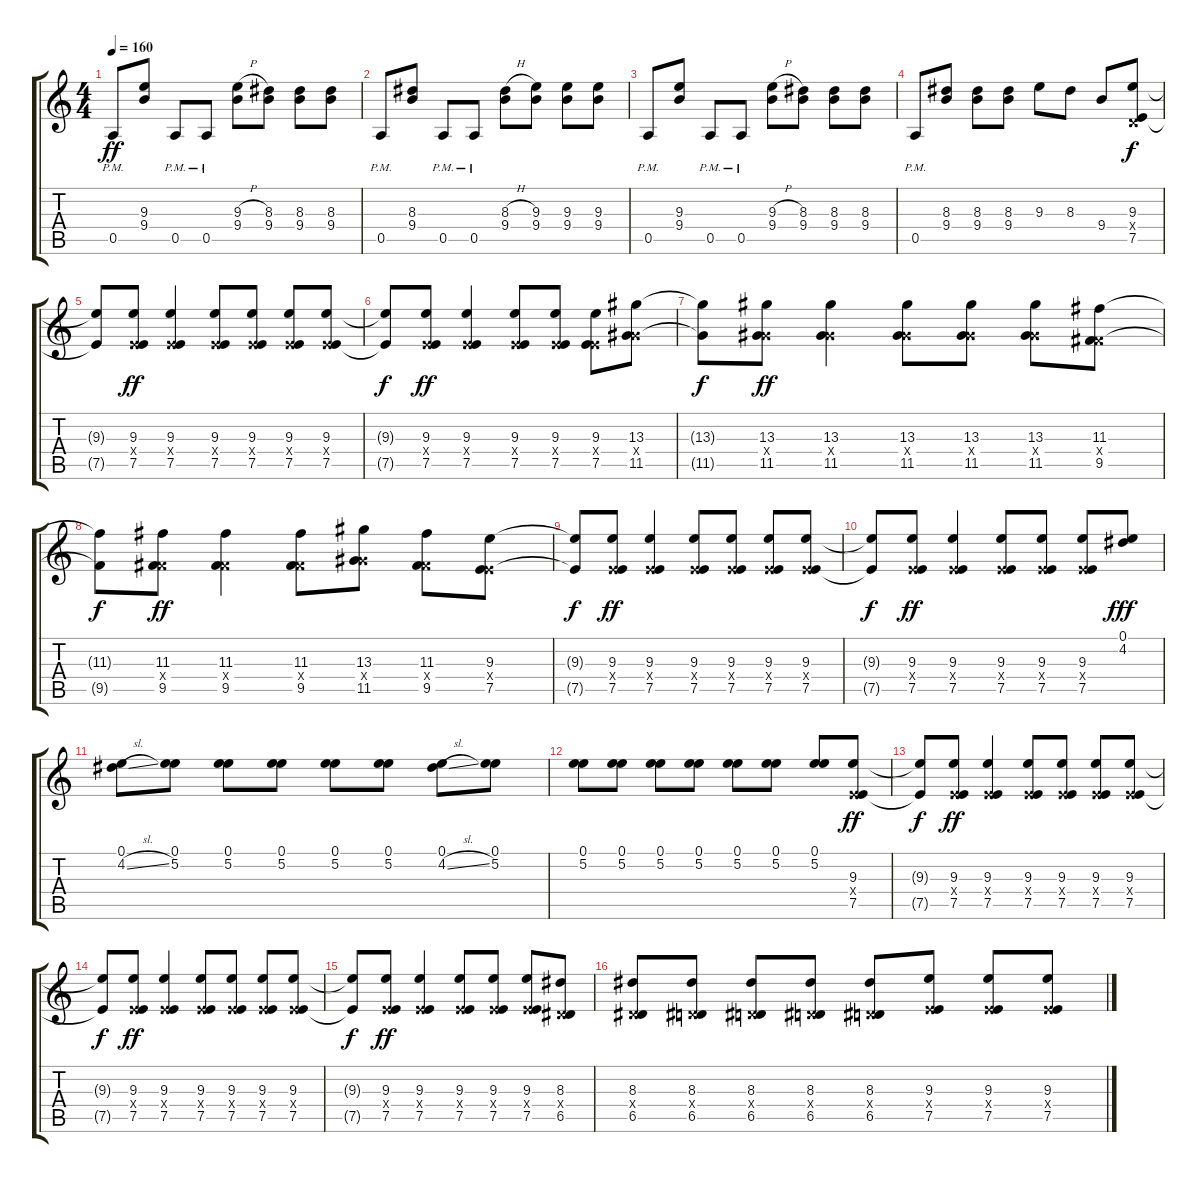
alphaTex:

\track "" {instrument distortionguitar}
\staff {score tabs}
\tuning (E4 B3 G3 D3 A2 E2) {hide}
\ts (4 4)
\tempo 160
\clef g2
\ks c
0.5{pm}.8{dy ff} (9.3 9.4).8 0.5{pm}.8 0.5{pm}.8 (9.3{h} 9.4).8 (8.3 9.4).8 (8.3 9.4).8 (8.3 9.4).8 |
0.5{pm}.8 (8.3 9.4).8 0.5{pm}.8 0.5{pm}.8 (8.3{h} 9.4).8 (9.3 9.4).8 (9.3 9.4).8 (9.3 9.4).8 |
0.5{pm}.8 (9.3 9.4).8 0.5{pm}.8 0.5{pm}.8 (9.3{h} 9.4).8 (8.3 9.4).8 (8.3 9.4).8 (8.3 9.4).8 |
0.5{pm}.8 (8.3 9.4).8 (8.3 9.4).8 (8.3 9.4).8 9.3.8 8.3.8 9.4.8 (9.3 0.4{x} 7.5).8{dy f} |
(9.3{t} 7.5{t}).8 (9.3 2.4{x} 7.5).8{dy ff} (9.3 2.4{x} 7.5).4 (9.3 2.4{x} 7.5).8 (9.3 2.4{x} 7.5).8 (9.3 2.4{x} 7.5).8 (9.3 2.4{x} 7.5).8 |
(9.3{t} 7.5{t}).8{dy f} (9.3 2.4{x} 7.5).8{dy ff} (9.3 2.4{x} 7.5).4 (9.3 2.4{x} 7.5).8 (9.3 2.4{x} 7.5).8 (9.3 2.4{x} 7.5).8 (13.3 6.4{x} 11.5).8 |
(13.3{t} 11.5{t}).8{dy f} (13.3 6.4{x} 11.5).8{dy ff} (13.3 6.4{x} 11.5).4 (13.3 6.4{x} 11.5).8 (13.3 6.4{x} 11.5).8 (13.3 6.4{x} 11.5).8 (11.3 4.4{x} 9.5).8 |
(11.3{t} 9.5{t}).8{dy f} (11.3 4.4{x} 9.5).8{dy ff} (11.3 4.4{x} 9.5).4 (11.3 4.4{x} 9.5).8 (13.3 6.4{x} 11.5).8 (11.3 4.4{x} 9.5).8 (9.3 2.4{x} 7.5).8 |
(9.3{t} 7.5{t}).8{dy f} (9.3 2.4{x} 7.5).8{dy ff} (9.3 2.4{x} 7.5).4 (9.3 2.4{x} 7.5).8 (9.3 2.4{x} 7.5).8 (9.3 2.4{x} 7.5).8 (9.3 2.4{x} 7.5).8 |
(9.3{t} 7.5{t}).8{dy f} (9.3 2.4{x} 7.5).8{dy ff} (9.3 2.4{x} 7.5).4 (9.3 2.4{x} 7.5).8 (9.3 2.4{x} 7.5).8 (9.3 2.4{x} 7.5).8 (0.1 4.2).8{dy fff} |
(0.1 4.2{sl}).8 (0.1 5.2).8 (0.1 5.2).8 (0.1 5.2).8 (0.1 5.2).8 (0.1 5.2).8 (0.1 4.2{sl}).8 (0.1 5.2).8 |
(0.1 5.2).8 (0.1 5.2).8 (0.1 5.2).8 (0.1 5.2).8 (0.1 5.2).8 (0.1 5.2).8 (0.1 5.2).8 (9.3 2.4{x} 7.5).8{dy ff} |
(9.3{t} 7.5{t}).8{dy f} (9.3 2.4{x} 7.5).8{dy ff} (9.3 2.4{x} 7.5).4 (9.3 2.4{x} 7.5).8 (9.3 2.4{x} 7.5).8 (9.3 2.4{x} 7.5).8 (9.3 2.4{x} 7.5).8 |
(9.3{t} 7.5{t}).8{dy f} (9.3 2.4{x} 7.5).8{dy ff} (9.3 2.4{x} 7.5).4 (9.3 2.4{x} 7.5).8 (9.3 2.4{x} 7.5).8 (9.3 2.4{x} 7.5).8 (9.3 2.4{x} 7.5).8 |
(9.3{t} 7.5{t}).8{dy f} (9.3 2.4{x} 7.5).8{dy ff} (9.3 2.4{x} 7.5).4 (9.3 2.4{x} 7.5).8 (9.3 2.4{x} 7.5).8 (9.3 2.4{x} 7.5).8 (8.3 0.4{x} 6.5).8 |
(8.3 0.4{x} 6.5).8 (8.3 0.4{x} 6.5).8 (8.3 0.4{x} 6.5).8 (8.3 0.4{x} 6.5).8 (8.3 0.4{x} 6.5).8 (9.3 2.4{x} 7.5).8 (9.3 2.4{x} 7.5).8 (9.3 2.4{x} 7.5).8
